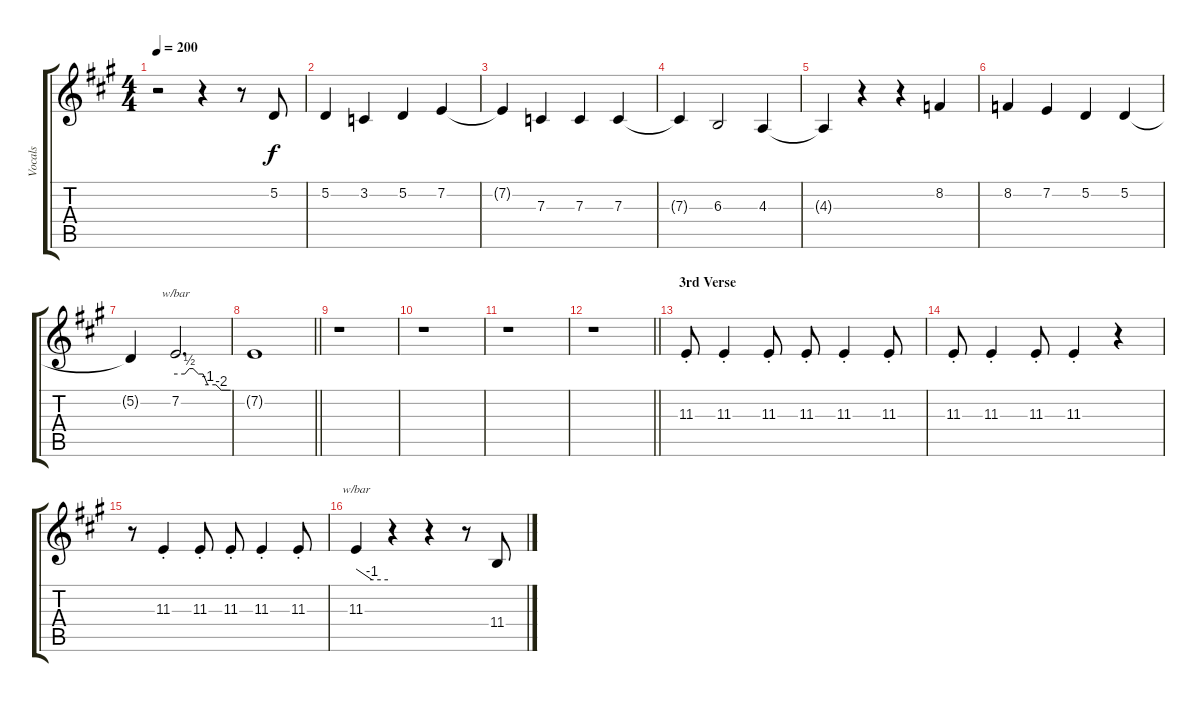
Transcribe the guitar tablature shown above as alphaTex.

\track ("Vocals" "Vocals") {instrument drawbarorgan}
\staff {score tabs}
\tuning (D4 A3 F3 C3 G2 D2) {hide}
\ts (4 4)
\tempo 200
\clef g2
\ks f#minor
r.2{dy f} r.4 r.8 5.2.8 |
5.2.4 3.2.4 5.2.4 7.2.4 |
7.2{t}.4 7.3.4 7.3.4 7.3.4 |
7.3{t}.4 6.3.2 4.3.4 |
4.3{t}.4 r.4 r.4 8.2.4 |
8.2.4 7.2.4 5.2.4 5.2.4 |
5.2{t}.4 7.2.2{d tbe (custom default 0 0 10 0 15 2 19 2 25 0 30 0 35 -4 44 -4 50 -8 55 -8 60 -8)} |
\barLineRight lightlight
7.2{t}.1 |
r.1 |
r.1 |
r.1 |
\barLineRight lightlight
r.1 |
\section ("" "3rd Verse")
11.3{st}.8 11.3{st}.4 11.3{st}.8 11.3{st}.8 11.3{st}.4 11.3{st}.8 |
11.3{st}.8 11.3{st}.4 11.3{st}.8 11.3{st}.4 r.4 |
r.8 11.3{st}.4 11.3{st}.8 11.3{st}.8 11.3{st}.4 11.3{st}.8 |
11.3.4{tbe (custom default 0 0 30 -4 60 -4)} r.4 r.4 r.8 11.4.8
